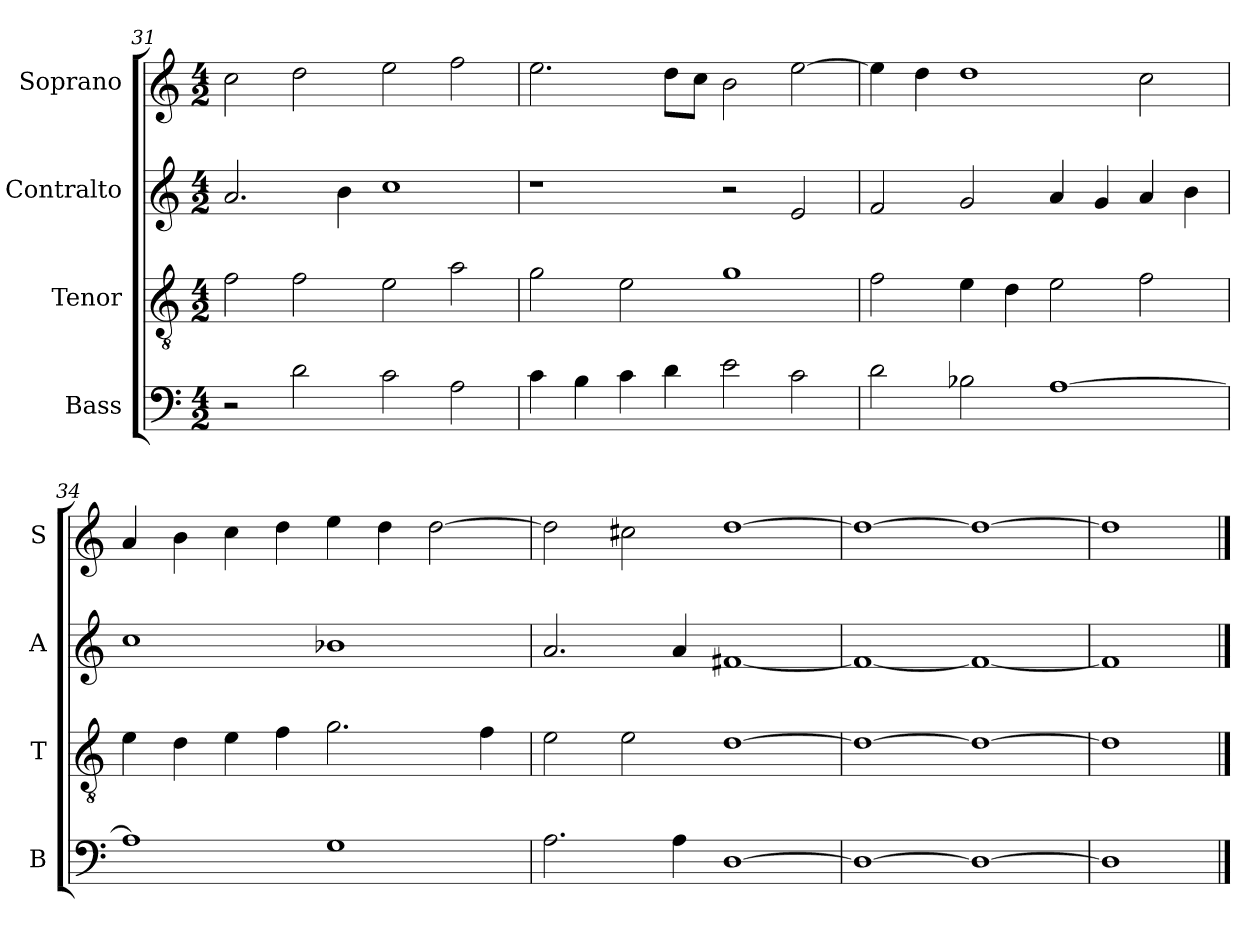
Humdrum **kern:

**kern	**kern	**kern	**kern
*part4	*part3	*part2	*part1
*staff4	*staff3	*staff2	*staff1
*I"Bass	*I"Tenor	*I"Contralto	*I"Soprano
*I'B	*I'T	*I'A	*I'S
*clefF4	*clefGv2	*clefG2	*clefG2
*k[]	*k[]	*k[]	*k[]
*D:dor	*D:dor	*D:dor	*D:dor
*M4/2	*M4/2	*M4/2	*M4/2
=31	=31	=31	=31
2r	2f	2.a	2cc
2d	2f	.	2dd
.	.	4b	.
2c	2e	1cc	2ee
2A	2a	.	2ff
=32	=32	=32	=32
4c	2g	1r	2.ee
4B	.	.	.
4c	2e	.	.
4d	.	.	8dd\L
.	.	.	8cc\J
2e	1g	2r	2b
2c	.	2e	[2ee
=33	=33	=33	=33
2d	2f	2f	4ee]
.	.	.	4dd
2B-X	4e	2g	1dd
.	4d	.	.
[1A	2e	4a	.
.	.	4g	.
.	2f	4a	2cc
.	.	4b	.
=34	=34	=34	=34
1A]	4e	1cc	4a
.	4d	.	4b
.	4e	.	4cc
.	4f	.	4dd
1G	2.g	1b-X	4ee
.	.	.	4dd
.	.	.	[2dd
.	4f	.	.
=35	=35	=35	=35
2.A	2e	2.a	2dd]
.	2e	.	2cc#X
4A	.	4a	.
[1D	[1d	[1f#X	[1dd
=36	=36	=36	=36
1D_	1d_	1f#_	1dd_
1D_	1d_	1f#_	1dd_
=37	=37	=37	=37
1D]	1d]	1f#]	1dd]
==	==	==	==
*-	*-	*-	*-
